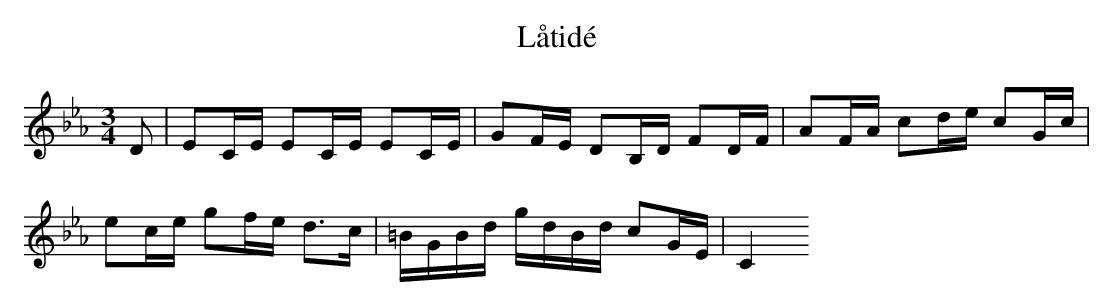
X:1
T:Låtidé
M:3/4
L:1/16
K:Cm
D2 | E2CE E2CE E2CE | G2FE D2B,D F2DF | A2FA c2de c2Gc |
e2ce g2fe d2>c2 | =BGBd gdBd c2GE | C4
